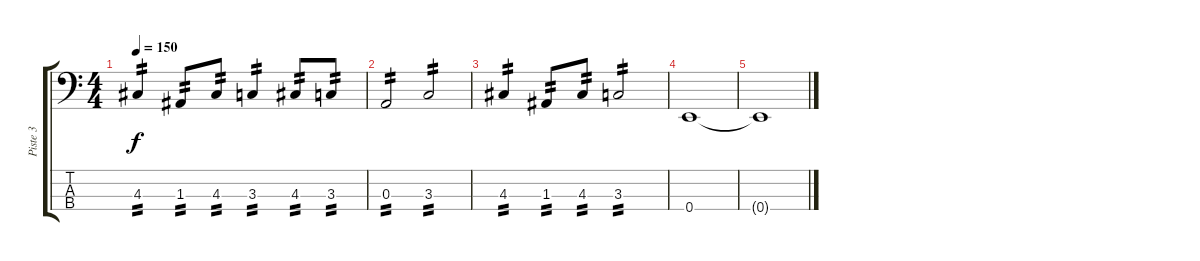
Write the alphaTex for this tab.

\track ("Piste 3" "Piste 3") {instrument electricbasspick}
\staff {score tabs}
\tuning (G2 D2 A1 E1) {hide}
\ts (4 4)
\tempo 150
\clef f4
\ks c
4.3.4{tp 2 dy f} 1.3.8{tp 2} 4.3.8{tp 2} 3.3.4{tp 2} 4.3.8{tp 2} 3.3.8{tp 2} |
0.3.2{tp 2} 3.3.2{tp 2} |
4.3.4{tp 2} 1.3.8{tp 2} 4.3.8{tp 2} 3.3.2{tp 2} |
0.4.1 |
0.4{t}.1
